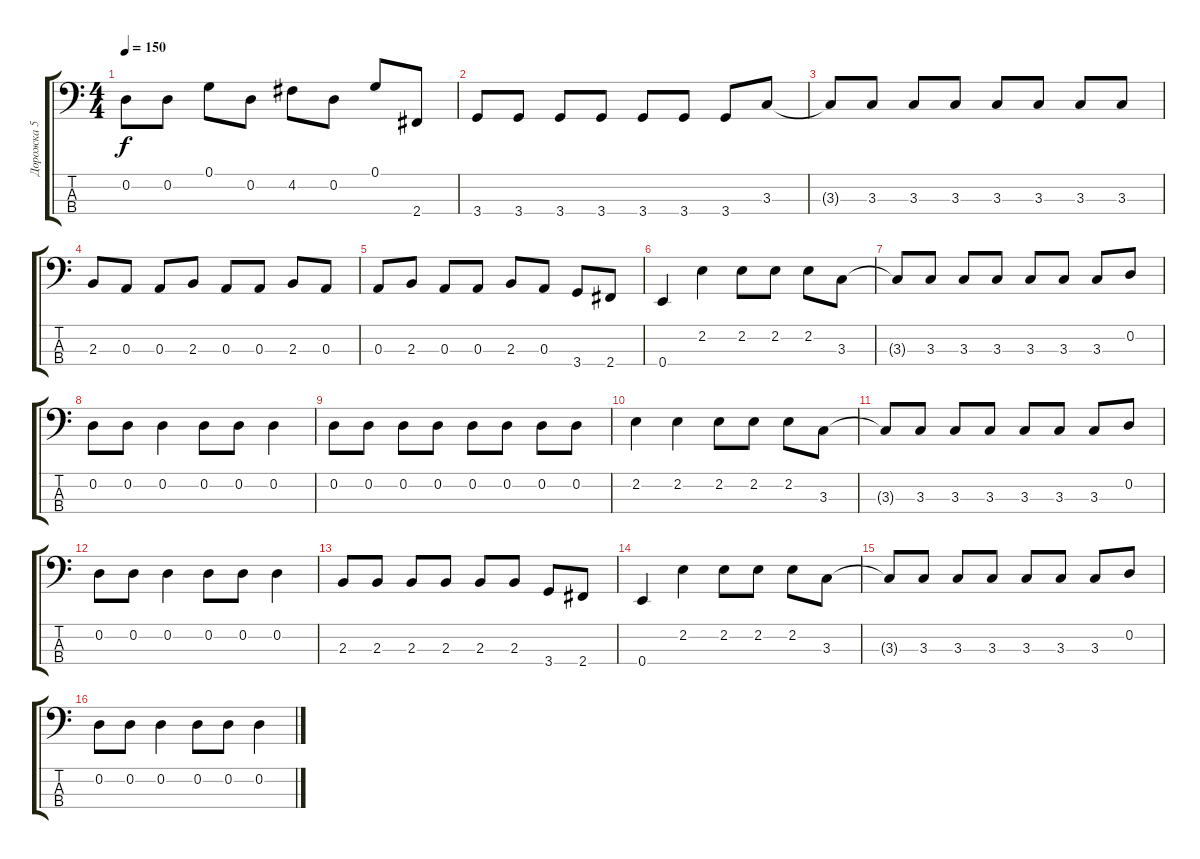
\track ("Дорожка 5" "Дорожка 5") {instrument electricbassfinger}
\staff {score tabs}
\tuning (G2 D2 A1 E1) {hide}
\ts (4 4)
\tempo 150
\clef f4
\ks c
0.2.8{dy f} 0.2.8 0.1.8 0.2.8 4.2.8 0.2.8 0.1.8 2.4.8 |
3.4.8 3.4.8 3.4.8 3.4.8 3.4.8 3.4.8 3.4.8 3.3.8 |
3.3{t}.8 3.3.8 3.3.8 3.3.8 3.3.8 3.3.8 3.3.8 3.3.8 |
2.3.8 0.3.8 0.3.8 2.3.8 0.3.8 0.3.8 2.3.8 0.3.8 |
0.3.8 2.3.8 0.3.8 0.3.8 2.3.8 0.3.8 3.4.8 2.4.8 |
0.4.4 2.2.4 2.2.8 2.2.8 2.2.8 3.3.8 |
3.3{t}.8 3.3.8 3.3.8 3.3.8 3.3.8 3.3.8 3.3.8 0.2.8 |
0.2.8 0.2.8 0.2.4 0.2.8 0.2.8 0.2.4 |
0.2.8 0.2.8 0.2.8 0.2.8 0.2.8 0.2.8 0.2.8 0.2.8 |
2.2.4 2.2.4 2.2.8 2.2.8 2.2.8 3.3.8 |
3.3{t}.8 3.3.8 3.3.8 3.3.8 3.3.8 3.3.8 3.3.8 0.2.8 |
0.2.8 0.2.8 0.2.4 0.2.8 0.2.8 0.2.4 |
2.3.8 2.3.8 2.3.8 2.3.8 2.3.8 2.3.8 3.4.8 2.4.8 |
0.4.4 2.2.4 2.2.8 2.2.8 2.2.8 3.3.8 |
3.3{t}.8 3.3.8 3.3.8 3.3.8 3.3.8 3.3.8 3.3.8 0.2.8 |
0.2.8 0.2.8 0.2.4 0.2.8 0.2.8 0.2.4
